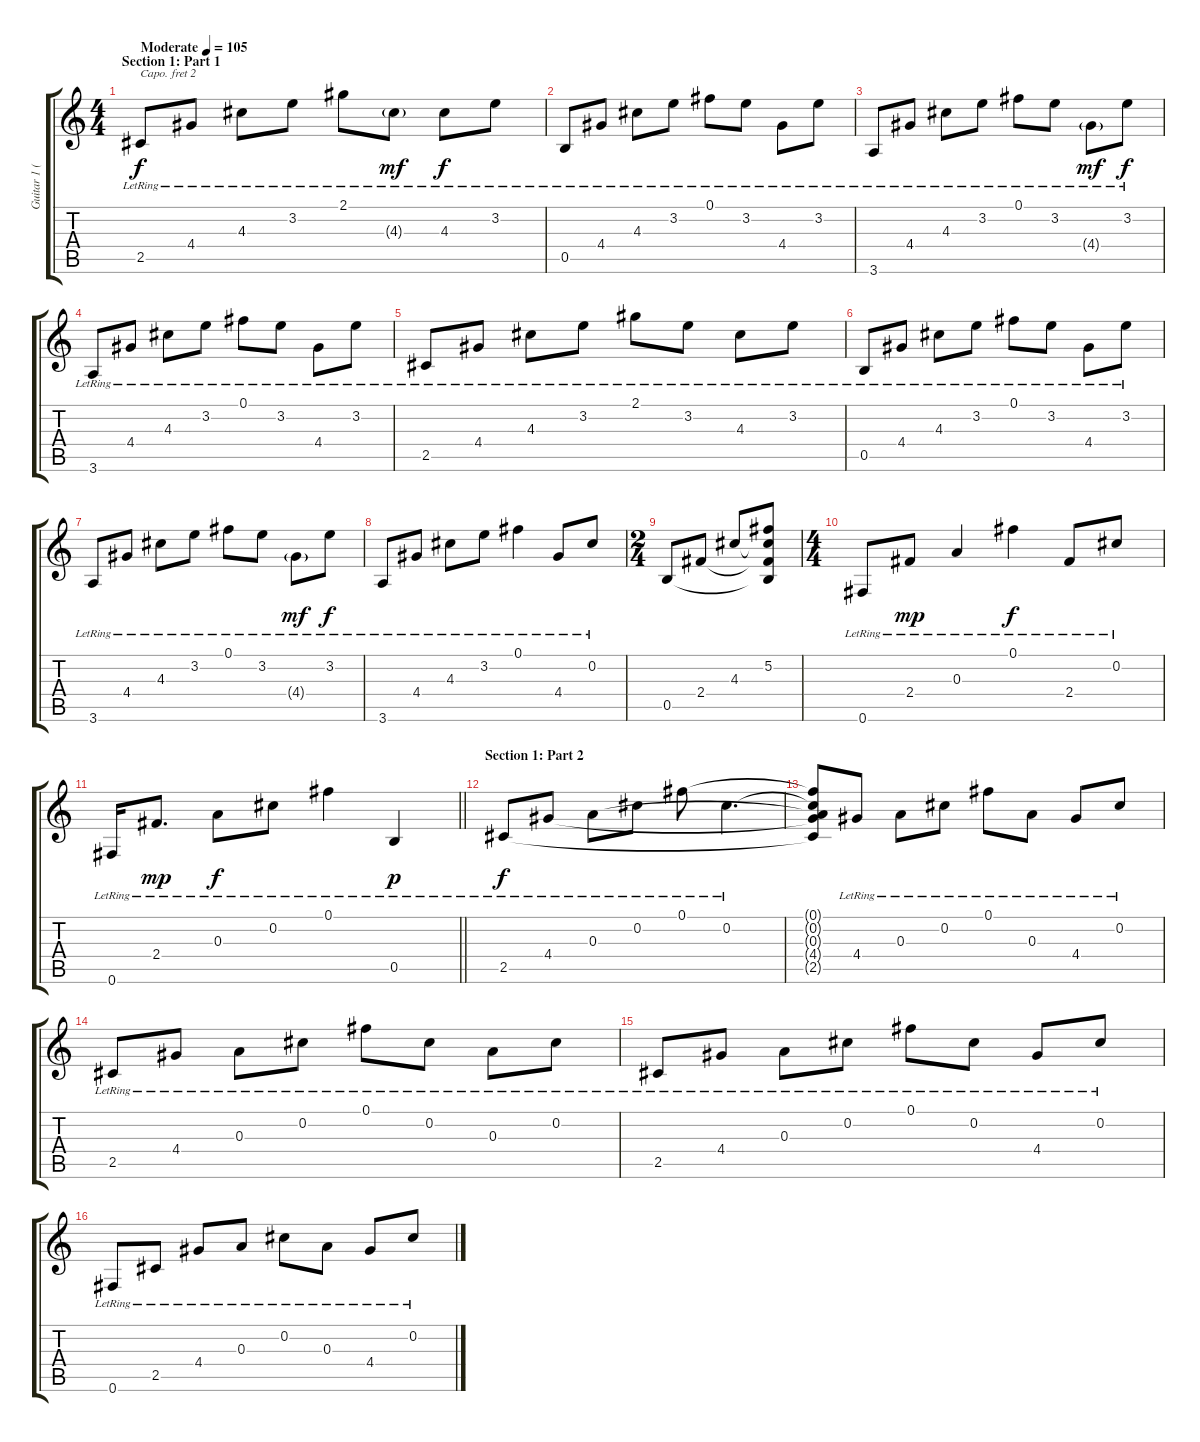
\track ("Guitar 1 (Acoustic)" "Guitar 1 (") {instrument acousticguitarsteel}
\staff {score tabs}
\capo 2
\tuning (E4 B3 G3 D3 A2 E2) {hide}
\ts (4 4)
\section ("" "Section 1: Part 1")
\tempo (105 "Moderate")
\clef g2
\ks c
2.5{lr}.8{dy f instrument acousticguitarsteel} 4.4{lr}.8 4.3{lr}.8 3.2{lr}.8 2.1{lr}.8 4.3{g lr}.8{dy mf} 4.3{lr}.8{dy f} 3.2{lr}.8 |
0.5{lr}.8 4.4{lr}.8 4.3{lr}.8 3.2{lr}.8 0.1{lr}.8 3.2{lr}.8 4.4{lr}.8 3.2{lr}.8 |
3.6{lr}.8 4.4{lr}.8 4.3{lr}.8 3.2{lr}.8 0.1{lr}.8 3.2{lr}.8 4.4{g lr}.8{dy mf} 3.2{lr}.8{dy f} |
3.6{lr}.8 4.4{lr}.8 4.3{lr}.8 3.2{lr}.8 0.1{lr}.8 3.2{lr}.8 4.4{lr}.8 3.2{lr}.8 |
2.5{lr}.8 4.4{lr}.8 4.3{lr}.8 3.2{lr}.8 2.1{lr}.8 3.2{lr}.8 4.3{lr}.8 3.2{lr}.8 |
0.5{lr}.8 4.4{lr}.8 4.3{lr}.8 3.2{lr}.8 0.1{lr}.8 3.2{lr}.8 4.4{lr}.8 3.2{lr}.8 |
3.6{lr}.8 4.4{lr}.8 4.3{lr}.8 3.2{lr}.8 0.1{lr}.8 3.2{lr}.8 4.4{g lr}.8{dy mf} 3.2{lr}.8{dy f} |
3.6{lr}.8 4.4{lr}.8 4.3{lr}.8 3.2{lr}.8 0.1{lr}.4 4.4{lr}.8 0.2{lr}.8 |
\ts (2 4)
0.5.8 2.4.8 4.3.8 (5.2 4.3{t} 2.4{t} 0.5{t}).8 |
\ts (4 4)
0.6{lr}.8 2.4{lr}.8{dy mp} 0.3{lr}.4 0.1{lr}.4{dy f} 2.4{lr}.8 0.2{lr}.8 |
\barLineRight lightlight
0.6{lr}.16 2.4{lr}.8{d dy mp} 0.3{lr}.8{dy f} 0.2{lr}.8 0.1{lr}.4 0.5{lr}.4{dy p} |
\section ("" "Section 1: Part 2")
2.5{lr}.8{dy f} 4.4{lr}.8 0.3{lr}.8 0.2{lr}.8 0.1{lr}.8 0.2{lr}.4{d} |
(0.1{t} 0.2{t} 0.3{t} 4.4{t} 2.5{t}).8 4.4{lr}.8 0.3{lr}.8 0.2{lr}.8 0.1{lr}.8 0.3{lr}.8 4.4{lr}.8 0.2{lr}.8 |
2.5{lr}.8 4.4{lr}.8 0.3{lr}.8 0.2{lr}.8 0.1{lr}.8 0.2{lr}.8 0.3{lr}.8 0.2{lr}.8 |
2.5{lr}.8 4.4{lr}.8 0.3{lr}.8 0.2{lr}.8 0.1{lr}.8 0.2{lr}.8 4.4{lr}.8 0.2{lr}.8 |
0.6{lr}.8 2.5{lr}.8 4.4{lr}.8 0.3{lr}.8 0.2{lr}.8 0.3{lr}.8 4.4{lr}.8 0.2{lr}.8
